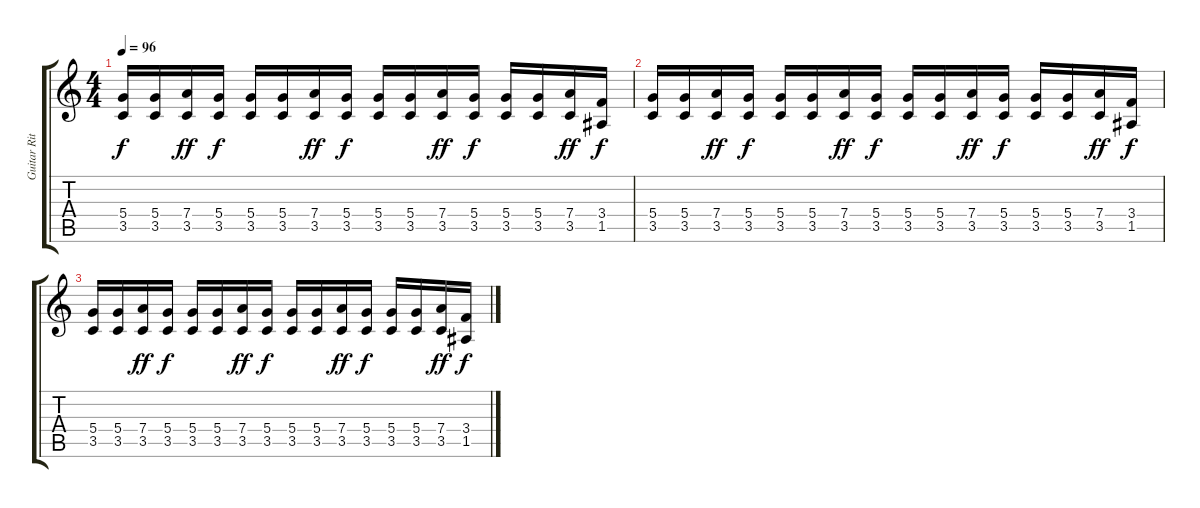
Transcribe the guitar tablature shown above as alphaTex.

\track ("Guitar Ritmo" "Guitar Rit") {instrument overdrivenguitar}
\staff {score tabs}
\tuning (E4 B3 G3 D3 A2 E2) {hide}
\ts (4 4)
\tempo 96
\clef g2
\ks c
(5.4 3.5).16{dy f} (5.4 3.5).16 (7.4 3.5).16{dy ff} (5.4 3.5).16{dy f} (5.4 3.5).16 (5.4 3.5).16 (7.4 3.5).16{dy ff} (5.4 3.5).16{dy f} (5.4 3.5).16 (5.4 3.5).16 (7.4 3.5).16{dy ff} (5.4 3.5).16{dy f} (5.4 3.5).16 (5.4 3.5).16 (7.4 3.5).16{dy ff} (3.4 1.5).16{dy f} |
(5.4 3.5).16 (5.4 3.5).16 (7.4 3.5).16{dy ff} (5.4 3.5).16{dy f} (5.4 3.5).16 (5.4 3.5).16 (7.4 3.5).16{dy ff} (5.4 3.5).16{dy f} (5.4 3.5).16 (5.4 3.5).16 (7.4 3.5).16{dy ff} (5.4 3.5).16{dy f} (5.4 3.5).16 (5.4 3.5).16 (7.4 3.5).16{dy ff} (3.4 1.5).16{dy f} |
(5.4 3.5).16 (5.4 3.5).16 (7.4 3.5).16{dy ff} (5.4 3.5).16{dy f} (5.4 3.5).16 (5.4 3.5).16 (7.4 3.5).16{dy ff} (5.4 3.5).16{dy f} (5.4 3.5).16 (5.4 3.5).16 (7.4 3.5).16{dy ff} (5.4 3.5).16{dy f} (5.4 3.5).16 (5.4 3.5).16 (7.4 3.5).16{dy ff} (3.4 1.5).16{dy f}
